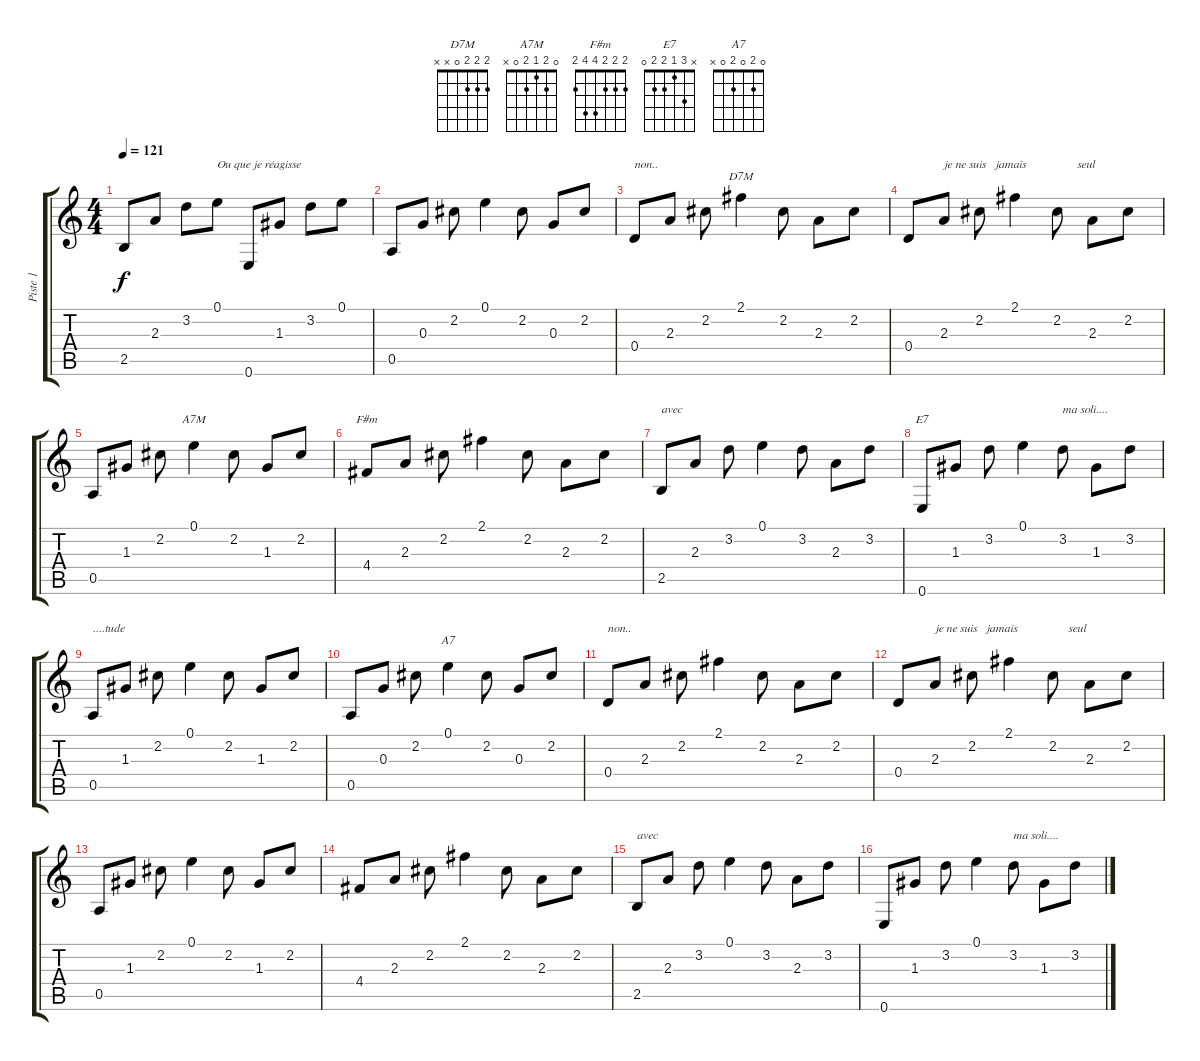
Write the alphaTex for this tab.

\track ("Piste 1" "Piste 1") {instrument acousticguitarnylon}
\staff {score tabs}
\tuning (E4 B3 G3 D3 A2 E2) {hide}
\chord ("D7M" 2 2 2 0 x x)
\chord ("A7M" 0 2 1 2 0 x)
\chord ("F#m" 2 2 2 4 4 2)
\chord ("E7" x 3 1 2 2 0)
\chord ("A7" 0 2 0 2 0 x)
\ts (4 4)
\tempo 121
\clef g2
\ks c
2.5.8{dy f} 2.3.8 3.2.8 0.1.8{txt "Ou que je réagisse"} 0.6.8 1.3.8 3.2.8 0.1.8 |
0.5.8 0.3.8 2.2.8 0.1.4 2.2.8 0.3.8 2.2.8 |
0.4.8{txt "non.."} 2.3.8 2.2.8 2.1.4{ch "D7M"} 2.2.8 2.3.8 2.2.8 |
0.4.8 2.3.8{txt "je ne suis   jamais                 seul"} 2.2.8 2.1.4 2.2.8 2.3.8 2.2.8 |
0.5.8 1.3.8 2.2.8 0.1.4{ch "A7M"} 2.2.8 1.3.8 2.2.8 |
4.4.8{ch "F#m"} 2.3.8 2.2.8 2.1.4 2.2.8 2.3.8 2.2.8 |
2.5.8{txt "avec"} 2.3.8 3.2.8 0.1.4 3.2.8 2.3.8 3.2.8 |
0.6.8{ch "E7"} 1.3.8 3.2.8 0.1.4 3.2.8{txt "ma soli...."} 1.3.8 3.2.8 |
0.5.8{txt "....tude"} 1.3.8 2.2.8 0.1.4 2.2.8 1.3.8 2.2.8 |
0.5.8 0.3.8 2.2.8 0.1.4{ch "A7"} 2.2.8 0.3.8 2.2.8 |
0.4.8{txt "non.."} 2.3.8 2.2.8 2.1.4 2.2.8 2.3.8 2.2.8 |
0.4.8 2.3.8{txt "je ne suis   jamais                 seul"} 2.2.8 2.1.4 2.2.8 2.3.8 2.2.8 |
0.5.8 1.3.8 2.2.8 0.1.4 2.2.8 1.3.8 2.2.8 |
4.4.8 2.3.8 2.2.8 2.1.4 2.2.8 2.3.8 2.2.8 |
2.5.8{txt "avec"} 2.3.8 3.2.8 0.1.4 3.2.8 2.3.8 3.2.8 |
0.6.8 1.3.8 3.2.8 0.1.4 3.2.8{txt "ma soli...."} 1.3.8 3.2.8
